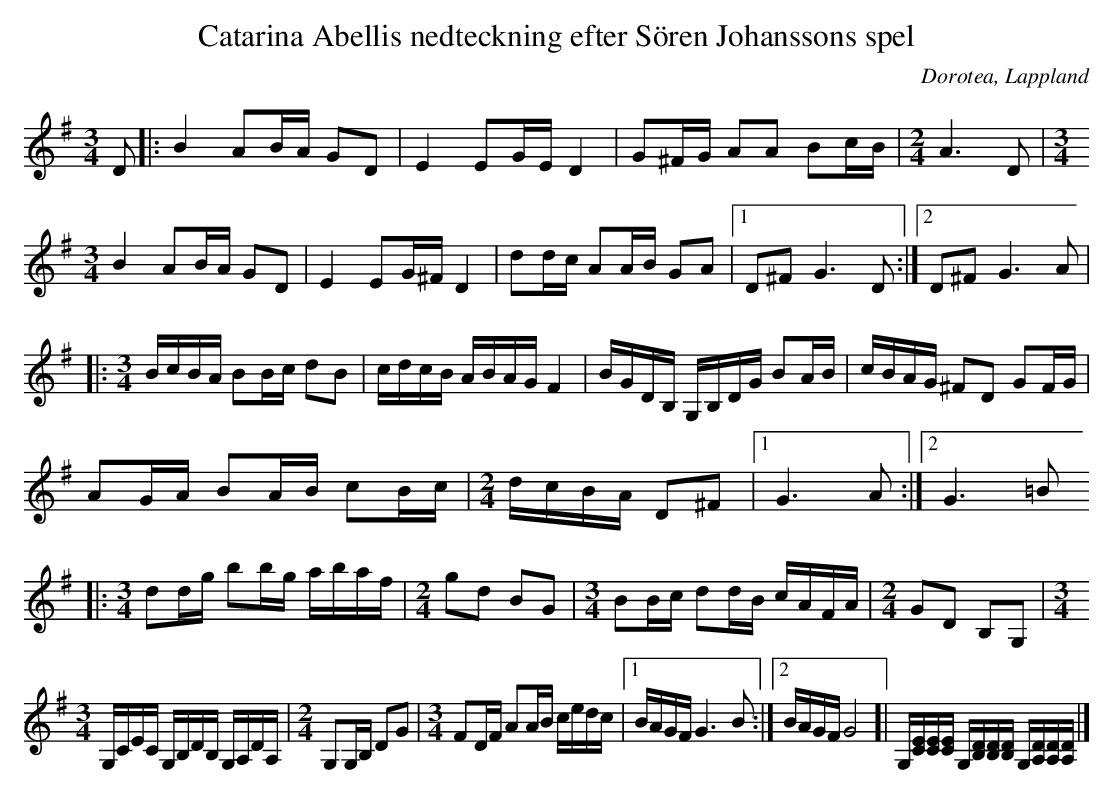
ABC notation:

X:1
T:Catarina Abellis nedteckning efter Sören Johanssons spel
O:Dorotea, Lappland
M:3/4
K:G
D |: B2 AB/A/ GD | E2 EG/E/ D2 | G^F/G/ AA Bc/B/ |[M:2/4] A3 D | [M:3/4]
B2 AB/A/ GD | E2 EG/^F/ D2 | dd/c/ AA/B/ GA |1 D^F G3 D:|2D^F G3 A|
 |:[M:3/4] B/c/B/A/ BB/c/ dB | c/d/c/B/ A/B/A/G/ F2 | B/G/D/B,/ G,/B,/D/G/ BA/B/ | c/B/A/G/ ^FD GF/G/ |
AG/A/ BA/B/ cB/c/ |[M:2/4] d/c/B/A/ D^F |1 G3 A:|2 G3 =B
K:G
|:[M:3/4] dd/g/ bb/g/ a/b/a/f/ |[M:2/4] gd BG |[M:3/4] BB/c/ dd/B/ c/A/F/A/ |[M:2/4] GD B,G, |[M:3/4]
G,/C/E/C/ G,/B,/D/B,/ G,/A,/D/A,/ |[M:2/4] G,G,/B,/ DG |[M:3/4] FD/F/ AA/B/ c/e/d/c/ |1 B/A/G/F/ G3 B :|2 B/A/G/F/ G4  [|G,/[C/E/][C/E/][C/E/] G,/[B,/D/][B,/D/][B,/D/] G,/[A,/D/][A,/D/][A,/D/] |]
